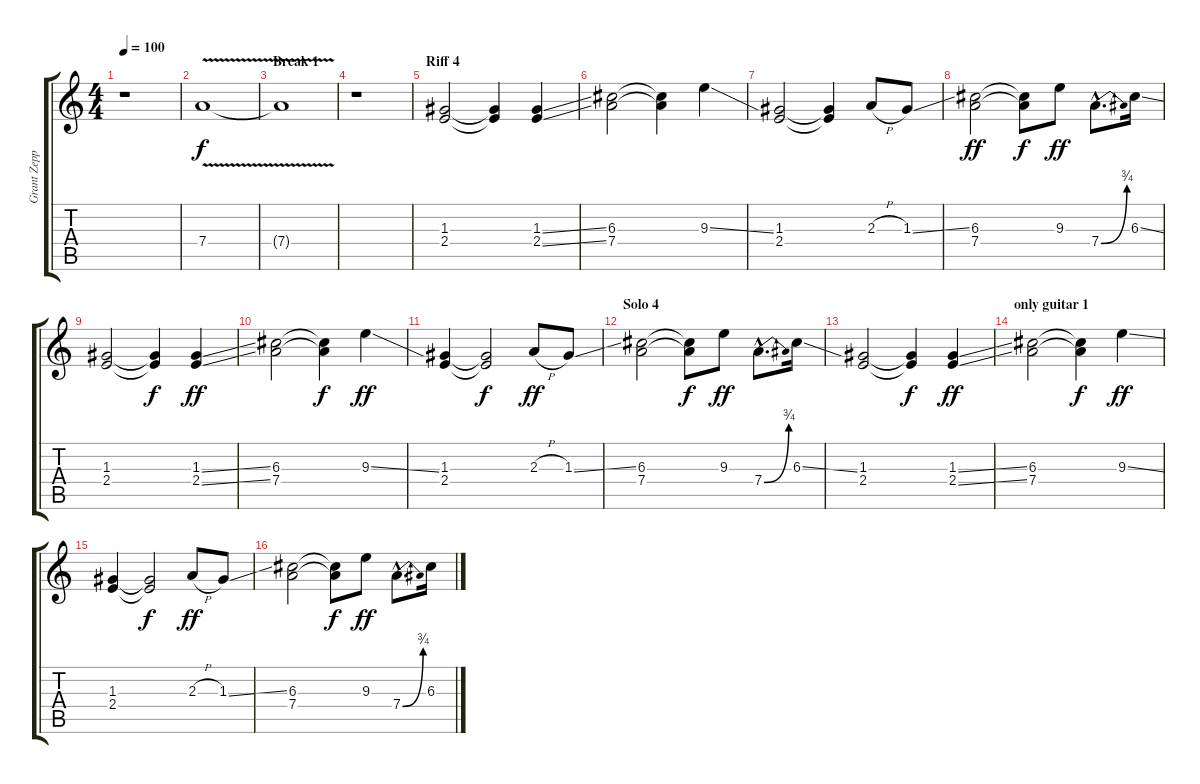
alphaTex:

\track ("Grant Zeppelin" "Grant Zepp") {instrument acousticguitarsteel}
\staff {score tabs}
\tuning (E4 B3 G3 D3 A2 E2) {hide}
\ts (4 4)
\tempo 100
\clef g2
\ks c
r.1{dy f} |
7.4{v}.1 |
\section ("" "Break 1")
7.4{v t}.1 |
r.1 |
\section ("" "Riff 4")
(1.3 2.4).2 (1.3{t} 2.4{t}).4 (1.3{ss} 2.4{ss}).4 |
(6.3 7.4).2 (6.3{t} 7.4{t}).4 9.3{ss}.4 |
(1.3 2.4).2 (1.3{t} 2.4{t}).4 2.3{h}.8 1.3{ss}.8 |
(6.3 7.4).2{dy ff} (6.3{t} 7.4{t}).8{dy f} 9.3.8{dy ff} 7.4{be (bend 0 0 60 3) hac}.8{d} 6.3{ss}.16 |
(1.3 2.4).2 (1.3{t} 2.4{t}).4{dy f} (1.3{ss} 2.4{ss}).4{dy ff} |
(6.3 7.4).2 (6.3{t} 7.4{t}).4{dy f} 9.3{ss}.4{dy ff} |
(1.3 2.4).4 (1.3{t} 2.4{t}).2{dy f} 2.3{h}.8{dy ff} 1.3{ss}.8 |
\section ("" "Solo 4")
(6.3 7.4).2 (6.3{t} 7.4{t}).8{dy f} 9.3.8{dy ff} 7.4{be (bend 0 0 60 3) hac}.8{d} 6.3{ss}.16 |
(1.3 2.4).2 (1.3{t} 2.4{t}).4{dy f} (1.3{ss} 2.4{ss}).4{dy ff} |
\section ("" "only guitar 1")
(6.3 7.4).2 (6.3{t} 7.4{t}).4{dy f} 9.3{ss}.4{dy ff} |
(1.3 2.4).4 (1.3{t} 2.4{t}).2{dy f} 2.3{h}.8{dy ff} 1.3{ss}.8 |
(6.3 7.4).2 (6.3{t} 7.4{t}).8{dy f} 9.3.8{dy ff} 7.4{be (bend 0 0 60 3) hac}.8{d} 6.3{ss}.16
